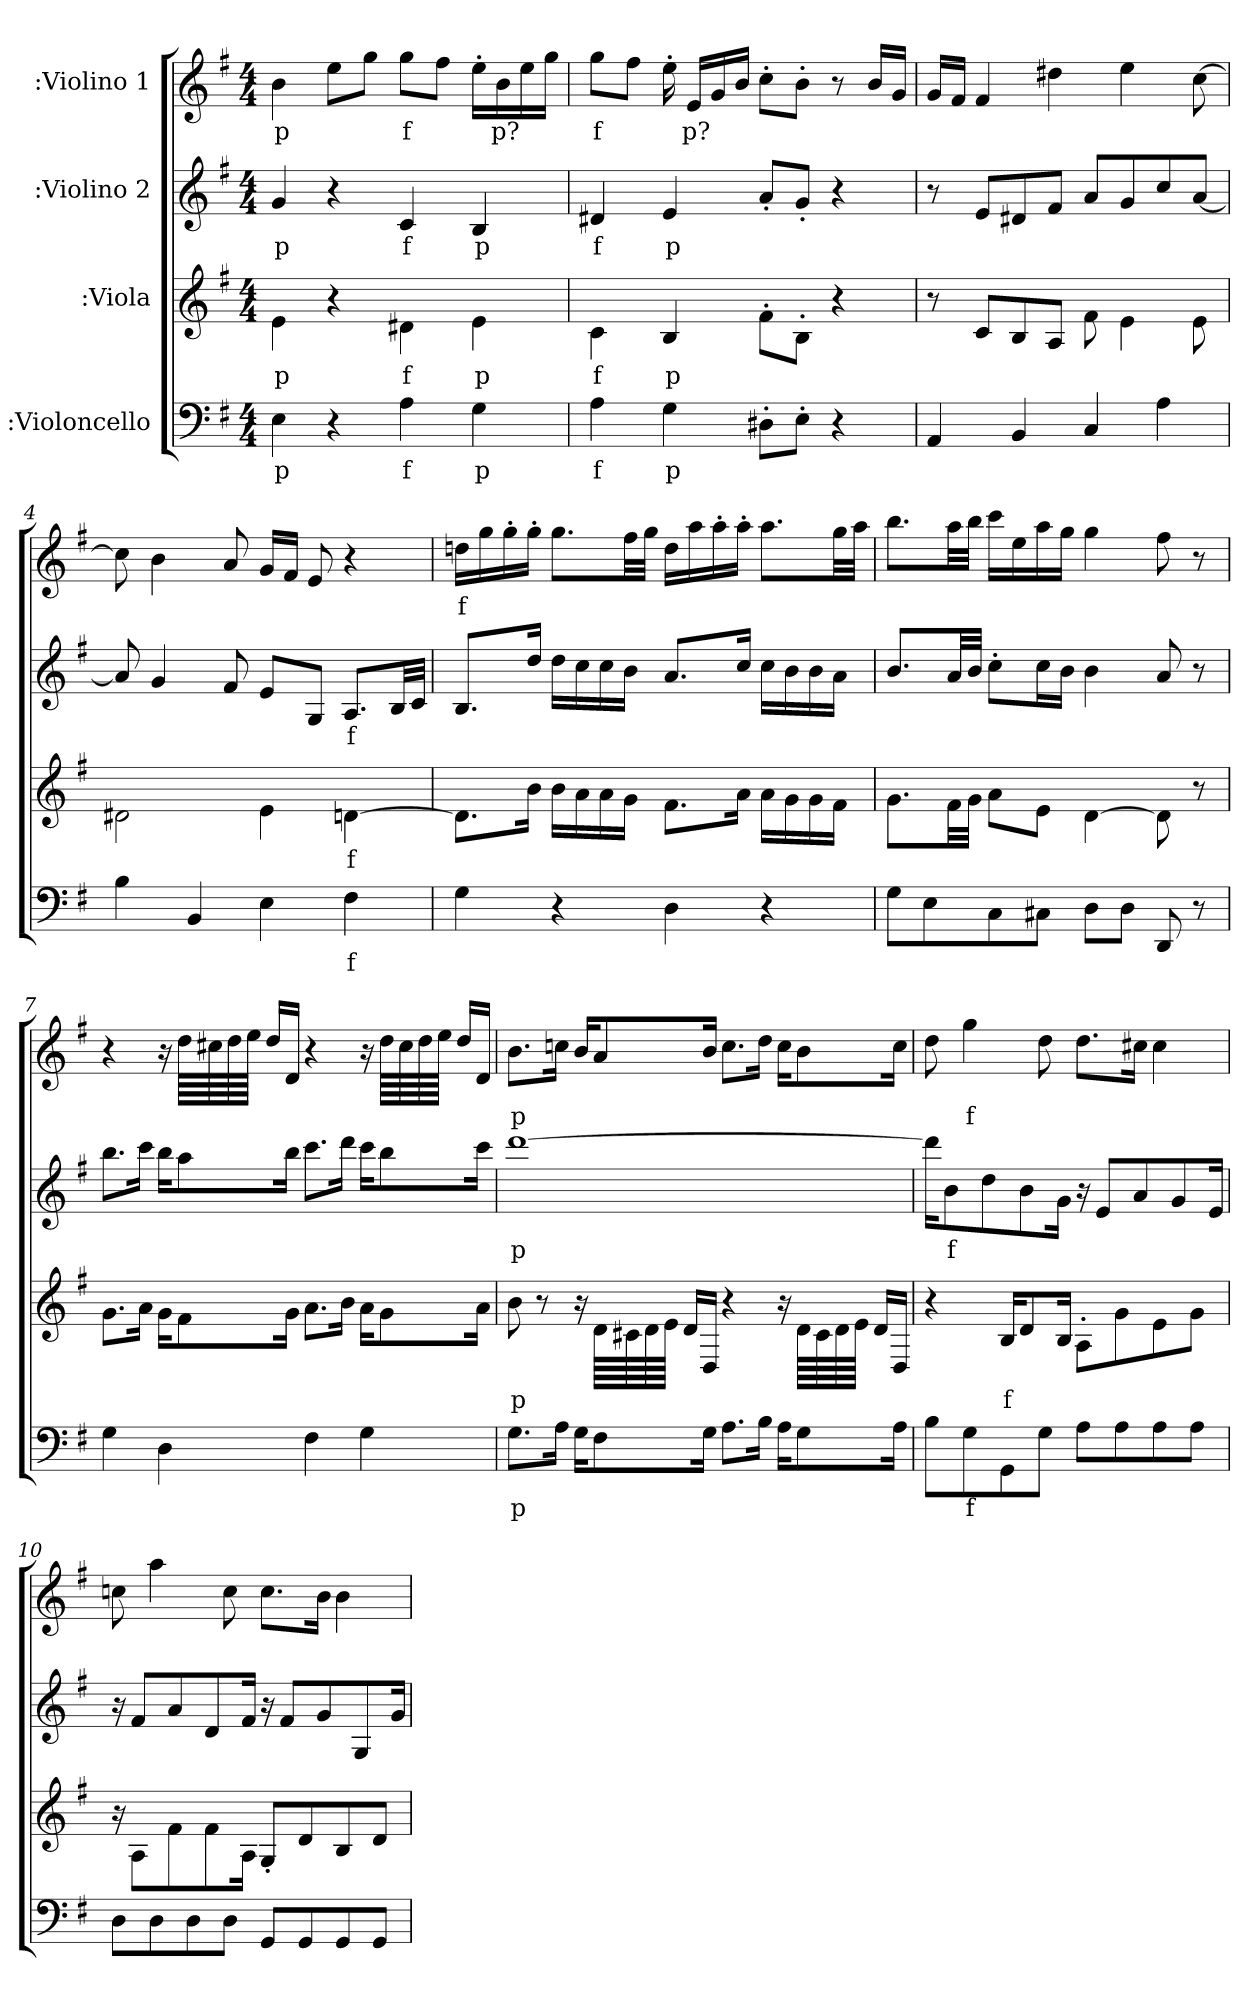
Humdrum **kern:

**kern	**text	**kern	**text	**kern	**text	**kern	**text
*part4	*part4	*part3	*part3	*part2	*part2	*part1	*part1
*staff4	*staff4	*staff3	*staff3	*staff2	*staff2	*staff1	*staff1
*I":Violoncello	*	*I":Viola	*	*I":Violino 2	*	*I":Violino 1	*
*clefF4	*	*	*	*clefG2	*	*clefG2	*
*k[f#]	*	*k[f#]	*	*k[f#]	*	*k[f#]	*
*e:	*	*e:	*	*e:	*	*e:	*
*M4/4	*	*M4/4	*	*M4/4	*	*M4/4	*
=1	=1	=1	=1	=1	=1	=1	=1
4E\	p	4e\	p	4g/	p	4b\	p
4r	.	4r	.	4r	.	8ee\L	.
.	.	.	.	.	.	8gg\J	.
4A\	f	4d#X\	f	4c/	f	8gg\L	f
.	.	.	.	.	.	8ff#\J	.
4G\	p	4e\	p	4B/	p	16ee'>\LL	.
.	.	.	.	.	.	16b\	p?
.	.	.	.	.	.	16ee\	.
.	.	.	.	.	.	16gg\JJ	.
=2	=2	=2	=2	=2	=2	=2	=2
4A\	f	4c\	f	4d#X/	f	8gg\L	f
.	.	.	.	.	.	8ff#\J	.
4G\	p	4B/	p	4e/	p	16ee'>\	.
.	.	.	.	.	.	16e/LL	p?
.	.	.	.	.	.	16g/	.
.	.	.	.	.	.	16b/JJ	.
8D#X'>\L	.	8f#'>\L	.	8a'>/L	.	8cc'>\L	.
8E'>\J	.	8B'>\J	.	8g'>/J	.	8b'>\J	.
4r	.	4r	.	4r	.	8r	.
.	.	.	.	.	.	16b/LL	.
.	.	.	.	.	.	16g/JJ	.
=3	=3	=3	=3	=3	=3	=3	=3
4AA/	.	8r	.	8r	.	16g/LL	.
.	.	.	.	.	.	16f#/JJ	.
.	.	8c/L	.	8e/L	.	4f#/	.
4BB/	.	8B/	.	8d#X/	.	.	.
.	.	8A/J	.	8f#/J	.	4dd#X\	.
4C/	.	8f#\	.	8a/L	.	.	.
.	.	4e\	.	8g/	.	4ee\	.
4A\	.	.	.	8cc/	.	.	.
.	.	8e\	.	[8a/J	.	[8cc\	.
=4	=4	=4	=4	=4	=4	=4	=4
4B\	.	2d#X\	.	8a/]	.	8cc\]	.
.	.	.	.	4g/	.	4b\	.
4BB/	.	.	.	.	.	.	.
.	.	.	.	8f#/	.	8a/	.
4E\	.	4e\	.	8e/L	.	16g/LL	.
.	.	.	.	.	.	16f#/JJ	.
.	.	.	.	8G/J	.	8e/	.
4F#\	f	[4dn\	f	8.A/L	f	4r	.
.	.	.	.	32B/LL	.	.	.
.	.	.	.	32c/JJJ	.	.	.
=5	=5	=5	=5	=5	=5	=5	=5
4G\	.	8.d\L]	.	8.B/L	.	16ddn\LL	f
.	.	.	.	.	.	16gg\	.
.	.	.	.	.	.	16gg'>\	.
.	.	16b\Jk	.	16dd/Jk	.	16gg'>\JJ	.
4r	.	16b\LL	.	16dd\LL	.	8.gg\L	.
.	.	16a\	.	16cc\	.	.	.
.	.	16a\	.	16cc\	.	.	.
.	.	16g\JJ	.	16b\JJ	.	32ff#\LL	.
.	.	.	.	.	.	32gg\JJJ	.
4D\	.	8.f#\L	.	8.a/L	.	16dd\LL	.
.	.	.	.	.	.	16aa\	.
.	.	.	.	.	.	16aa'>\	.
.	.	16a\Jk	.	16cc/Jk	.	16aa'>\JJ	.
4r	.	16a\LL	.	16cc\LL	.	8.aa\L	.
.	.	16g\	.	16b\	.	.	.
.	.	16g\	.	16b\	.	.	.
.	.	16f#\JJ	.	16a\JJ	.	32gg\LL	.
.	.	.	.	.	.	32aa\JJJ	.
=6	=6	=6	=6	=6	=6	=6	=6
8G\L	.	8.g\L	.	8.b/L	.	8.bb\L	.
8E\	.	.	.	.	.	.	.
.	.	32f#\LL	.	32a/LL	.	32aa\LL	.
.	.	32g\JJJ	.	32b/JJJ	.	32bb\JJJ	.
8C\	.	8a\L	.	8cc'>\L	.	16ccc\LL	.
.	.	.	.	.	.	16ee\	.
8C#X\J	.	8e\J	.	16cc\L	.	16aa\	.
.	.	.	.	16b\JJ	.	16gg\JJ	.
8D\L	.	[4d\	.	4b\	.	4gg\	.
8D\J	.	.	.	.	.	.	.
8DD/	.	8d\]	.	8a/	.	8ff#\	.
8r	.	8r	.	8r	.	8r	.
=7	=7	=7	=7	=7	=7	=7	=7
4G\	.	8.g\L	.	8.bb\L	.	4r	.
.	.	16a\Jk	.	16ccc\Jk	.	.	.
4D\	.	16g\KL	.	16bb\KL	.	16r	.
.	.	8f#\	.	8aa\	.	64dd\LLLL	.
.	.	.	.	.	.	64cc#X\	.
.	.	.	.	.	.	64dd\	.
.	.	.	.	.	.	64ee\JJJJ	.
.	.	.	.	.	.	16dd/LL	.
.	.	16g\Jk	.	16bb\Jk	.	16d/JJ	.
4F#\	.	8.a\L	.	8.ccc\L	.	4r	.
.	.	16b\Jk	.	16ddd\Jk	.	.	.
4G\	.	16a\KL	.	16ccc\KL	.	16r	.
.	.	8g\	.	8bb\	.	64dd\LLLL	.
.	.	.	.	.	.	64cc#\	.
.	.	.	.	.	.	64dd\	.
.	.	.	.	.	.	64ee\JJJJ	.
.	.	.	.	.	.	16dd/LL	.
.	.	16a\Jk	.	16ccc\Jk	.	16d/JJ	.
=8	=8	=8	=8	=8	=8	=8	=8
8.G\L	p	8b\	p	[1ddd\	p	8.b\L	p
.	.	8r	.	.	.	.	.
16A\Jk	.	.	.	.	.	16ccn\Jk	.
16G\KL	.	16r	.	.	.	16b/KL	.
8F#\	.	64d\LLLL	.	.	.	8a/	.
.	.	64c#X\	.	.	.	.	.
.	.	64d\	.	.	.	.	.
.	.	64e\JJJJ	.	.	.	.	.
.	.	16d/LL	.	.	.	.	.
16G\Jk	.	16D/JJ	.	.	.	16b/Jk	.
8.A\L	.	4r	.	.	.	8.cc\L	.
16B\Jk	.	.	.	.	.	16dd\Jk	.
16A\KL	.	16r	.	.	.	16cc\KL	.
8G\	.	64d\LLLL	.	.	.	8b\	.
.	.	64c#\	.	.	.	.	.
.	.	64d\	.	.	.	.	.
.	.	64e\JJJJ	.	.	.	.	.
.	.	16d/LL	.	.	.	.	.
16A\Jk	.	16D/JJ	.	.	.	16cc\Jk	.
=9	=9	=9	=9	=9	=9	=9	=9
8B\L	.	4r	.	16ddd\KL]	.	8dd\	.
.	.	.	.	8b\	f	.	.
8G\	f	.	.	.	.	4gg\	f
.	.	.	.	8dd\	.	.	.
8GG\	.	16B/KL	f	.	.	.	.
.	.	8d/	.	8b\	.	.	.
8G\J	.	.	.	.	.	8dd\	.
.	.	16B/Jk	.	16g\Jk	.	.	.
8A\L	.	8A'>\L	.	16r	.	8.dd\L	.
.	.	.	.	8e/L	.	.	.
8A\	.	8g\	.	.	.	.	.
.	.	.	.	8a/	.	16cc#X\Jk	.
8A\	.	8e\	.	.	.	4cc#\	.
.	.	.	.	8g/	.	.	.
8A\J	.	8g\J	.	.	.	.	.
.	.	.	.	16e/Jk	.	.	.
=10	=10	=10	=10	=10	=10	=10	=10
8D\L	.	16r	.	16r	.	8ccn\	.
.	.	8A\L	.	8f#/L	.	.	.
8D\	.	.	.	.	.	4aa\	.
.	.	8f#\	.	8a/	.	.	.
8D\	.	.	.	.	.	.	.
.	.	8f#\	.	8d/	.	.	.
8D\J	.	.	.	.	.	8cc\	.
.	.	16A\Jk	.	16f#/Jk	.	.	.
8GG/L	.	8G'>/L	.	16r	.	8.cc\L	.
.	.	.	.	8f#/L	.	.	.
8GG/	.	8d/	.	.	.	.	.
.	.	.	.	8g/	.	16b\Jk	.
8GG/	.	8B/	.	.	.	4b\	.
.	.	.	.	8G/	.	.	.
8GG/J	.	8d/J	.	.	.	.	.
.	.	.	.	16g/Jk	.	.	.
=	=	=	=	=	=	=	=
*-	*-	*-	*-	*-	*-	*-	*-
